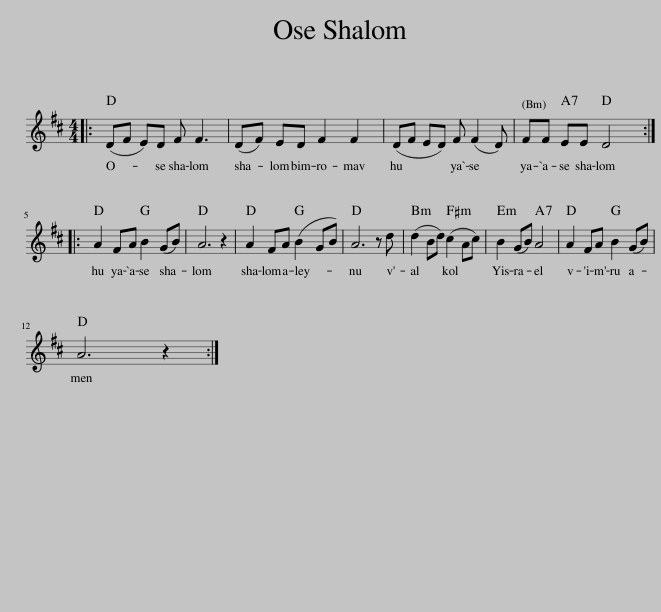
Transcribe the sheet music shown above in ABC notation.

X:1
L:1/8
M:4/4
I:linebreak $
K:D
V:1 treble
V:1
|: (DF E)D F F3 | (DF) ED F2 F2 | (DF ED) F (F2 D) | FF EE D4 ::$ A2 FA B2 (GB) | %5
 A6 z2 | A2 FA (B2 GB) | A6 z d | (d2 Bd) (c2 Ac) | B2 (GB) A4 | %10
 A2 FA B2 (GB) |$ A6 z2 :| %12
